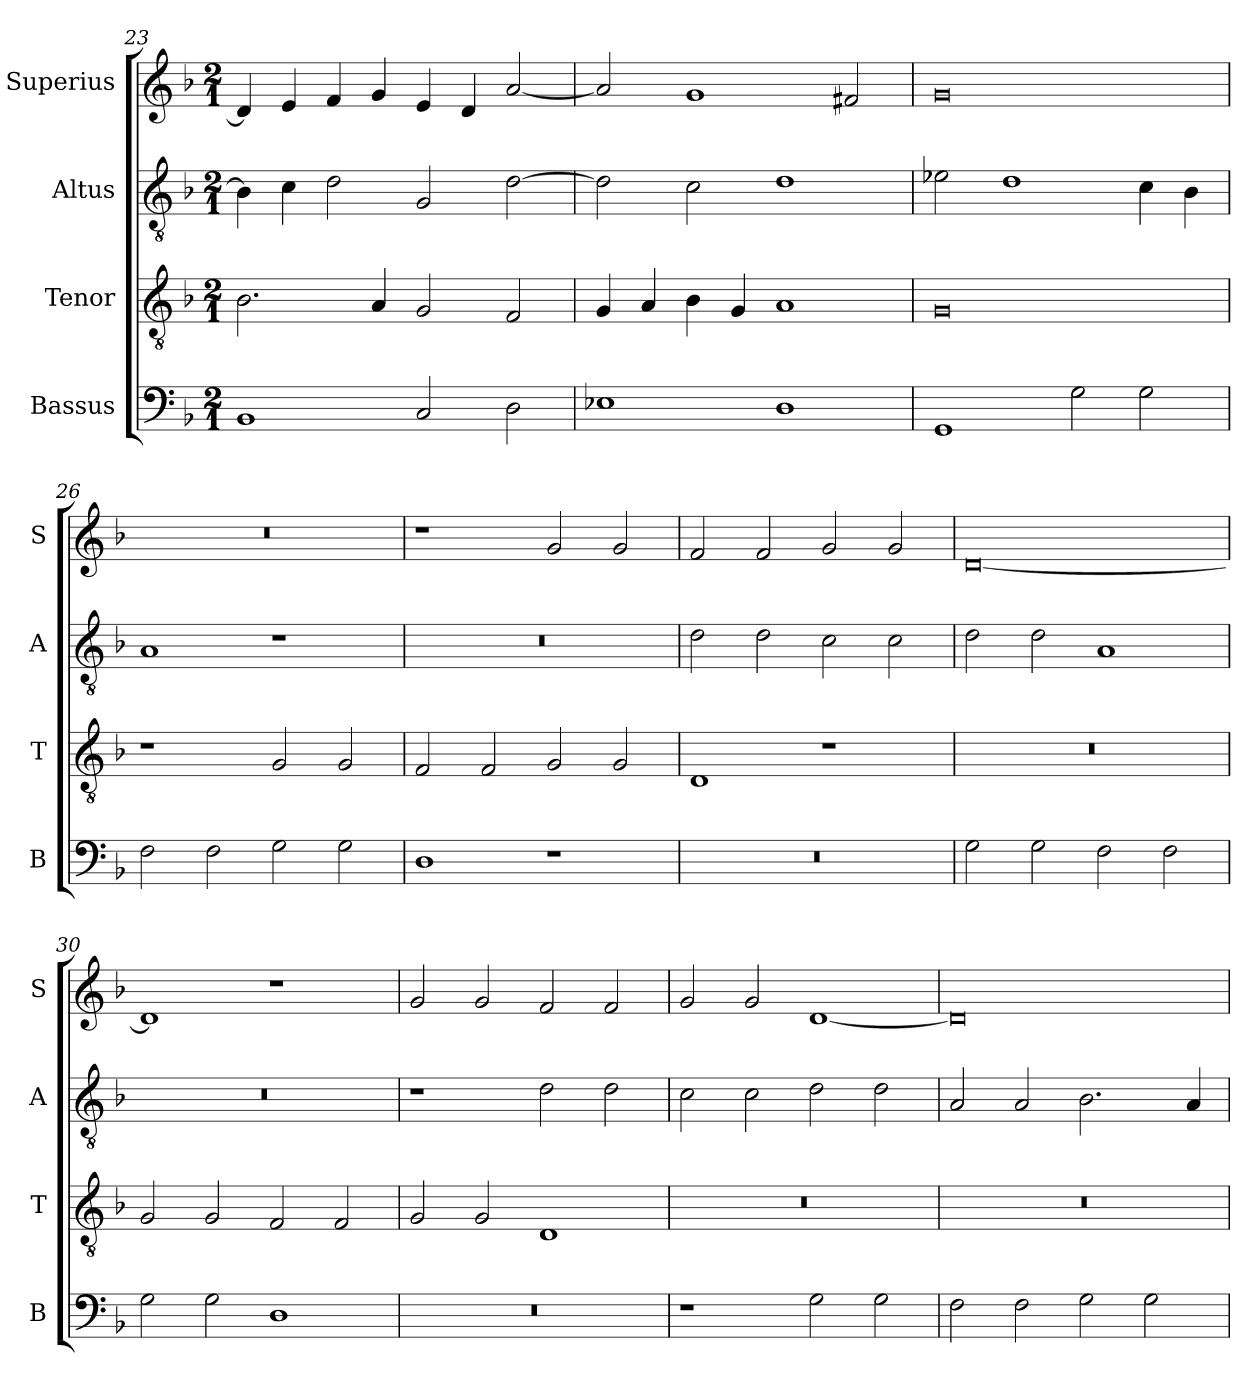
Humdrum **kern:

**kern	**kern	**kern	**kern
*part4	*part3	*part2	*part1
*staff4	*staff3	*staff2	*staff1
*I"Bassus	*I"Tenor	*I"Altus	*I"Superius
*I'B	*I'T	*I'A	*I'S
*clefF4	*clefGv2	*clefGv2	*clefG2
*k[b-]	*k[b-]	*k[b-]	*k[b-]
*M2/1	*M2/1	*M2/1	*M2/1
=23	=23	=23	=23
1BB-	2.B-\	4B-\]	4d/]
.	.	4c\	4e/
.	.	2d\	4f/
.	4A/	.	4g/
2C/	2G/	2G/	4e/
.	.	.	4d/
2D\	2F/	[2d\	[2a/
=24	=24	=24	=24
1E-X	4G/	2d\]	2a/]
.	4A/	.	.
.	4B-\	2c\	1g
.	4G/	.	.
1D	1A	1d	.
.	.	.	2f#X/
=25	=25	=25	=25
1GG	0G	2e-X\	0g
.	.	1d	.
2G\	.	.	.
2G\	.	4c\	.
.	.	4B-\	.
=26	=26	=26	=26
2F\	1r	1A	0r
2F\	.	.	.
2G\	2G/	1r	.
2G\	2G/	.	.
=27	=27	=27	=27
1D	2F/	0r	1r
.	2F/	.	.
1r	2G/	.	2g/
.	2G/	.	2g/
=28	=28	=28	=28
0r	1D	2d\	2f/
.	.	2d\	2f/
.	1r	2c\	2g/
.	.	2c\	2g/
=29	=29	=29	=29
2G\	0r	2d\	[0d
2G\	.	2d\	.
2F\	.	1A	.
2F\	.	.	.
=30	=30	=30	=30
2G\	2G/	0r	1d]
2G\	2G/	.	.
1D	2F/	.	1r
.	2F/	.	.
=31	=31	=31	=31
0r	2G/	1r	2g/
.	2G/	.	2g/
.	1D	2d\	2f/
.	.	2d\	2f/
=32	=32	=32	=32
1r	0r	2c\	2g/
.	.	2c\	2g/
2G\	.	2d\	[1d
2G\	.	2d\	.
=33	=33	=33	=33
2F\	0r	2A/	0d]
2F\	.	2A/	.
2G\	.	2.B-\	.
2G\	.	.	.
.	.	4A/	.
=	=	=	=
*-	*-	*-	*-
